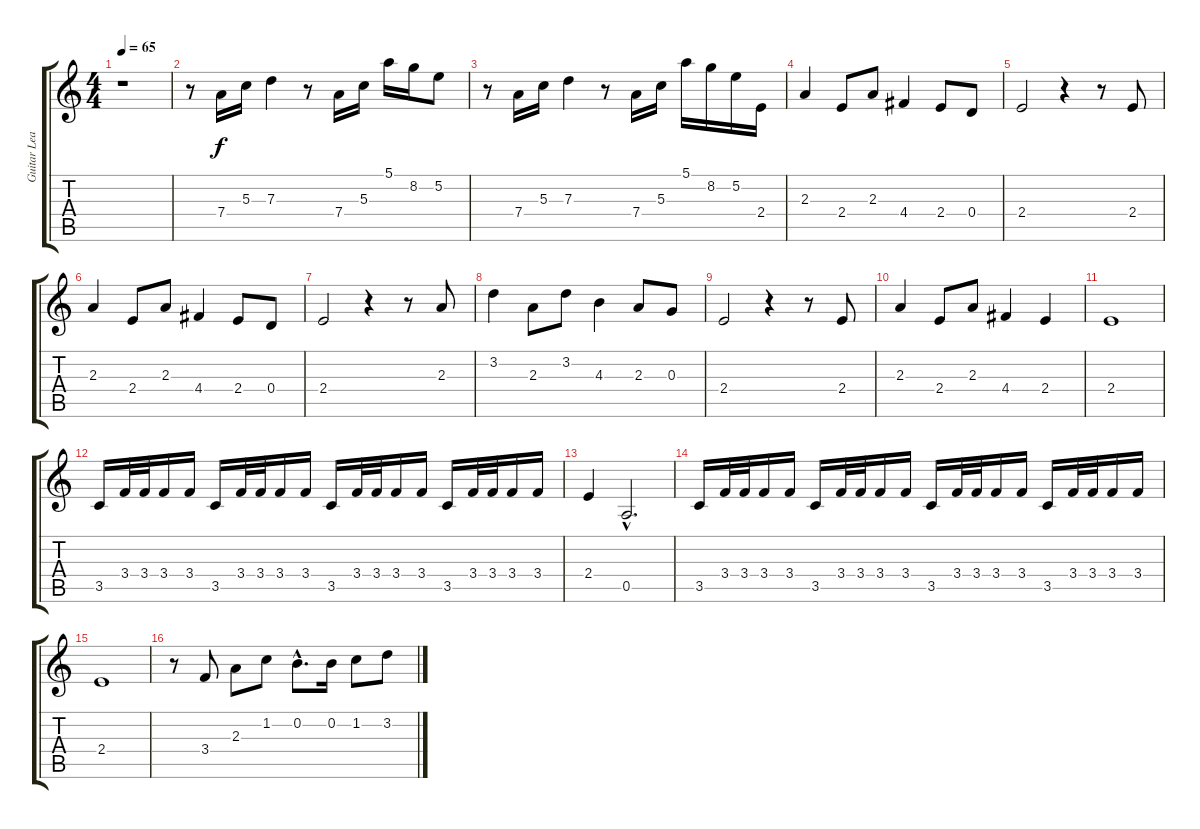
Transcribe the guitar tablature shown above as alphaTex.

\track ("Guitar Lead" "Guitar Lea") {instrument electricguitarclean}
\staff {score tabs}
\tuning (E4 B3 G3 D3 A2 E2) {hide}
\ts (4 4)
\tempo 65
\clef g2
\ks c
r.1{dy f instrument electricguitarclean} |
r.8 7.4.16 5.3.16 7.3.4 r.8 7.4.16 5.3.16 5.1.16 8.2.16 5.2.8 |
r.8 7.4.16 5.3.16 7.3.4 r.8 7.4.16 5.3.16 5.1.16 8.2.16 5.2.16 2.4.16 |
2.3.4 2.4.8 2.3.8 4.4.4 2.4.8 0.4.8 |
2.4.2 r.4 r.8 2.4.8 |
2.3.4 2.4.8 2.3.8 4.4.4 2.4.8 0.4.8 |
2.4.2 r.4 r.8 2.3.8 |
3.2.4 2.3.8 3.2.8 4.3.4 2.3.8 0.3.8 |
2.4.2 r.4 r.8 2.4.8 |
2.3.4 2.4.8 2.3.8 4.4.4 2.4.4 |
2.4.1 |
3.5.16 3.4.32 3.4.32 3.4.16 3.4.16 3.5.16 3.4.32 3.4.32 3.4.16 3.4.16 3.5.16 3.4.32 3.4.32 3.4.16 3.4.16 3.5.16 3.4.32 3.4.32 3.4.16 3.4.16 |
2.4.4 0.5{hac}.2{d} |
3.5.16 3.4.32 3.4.32 3.4.16 3.4.16 3.5.16 3.4.32 3.4.32 3.4.16 3.4.16 3.5.16 3.4.32 3.4.32 3.4.16 3.4.16 3.5.16 3.4.32 3.4.32 3.4.16 3.4.16 |
2.4.1 |
r.8 3.4.8 2.3.8 1.2.8 0.2{hac}.8{d} 0.2.16 1.2.8 3.2.8
